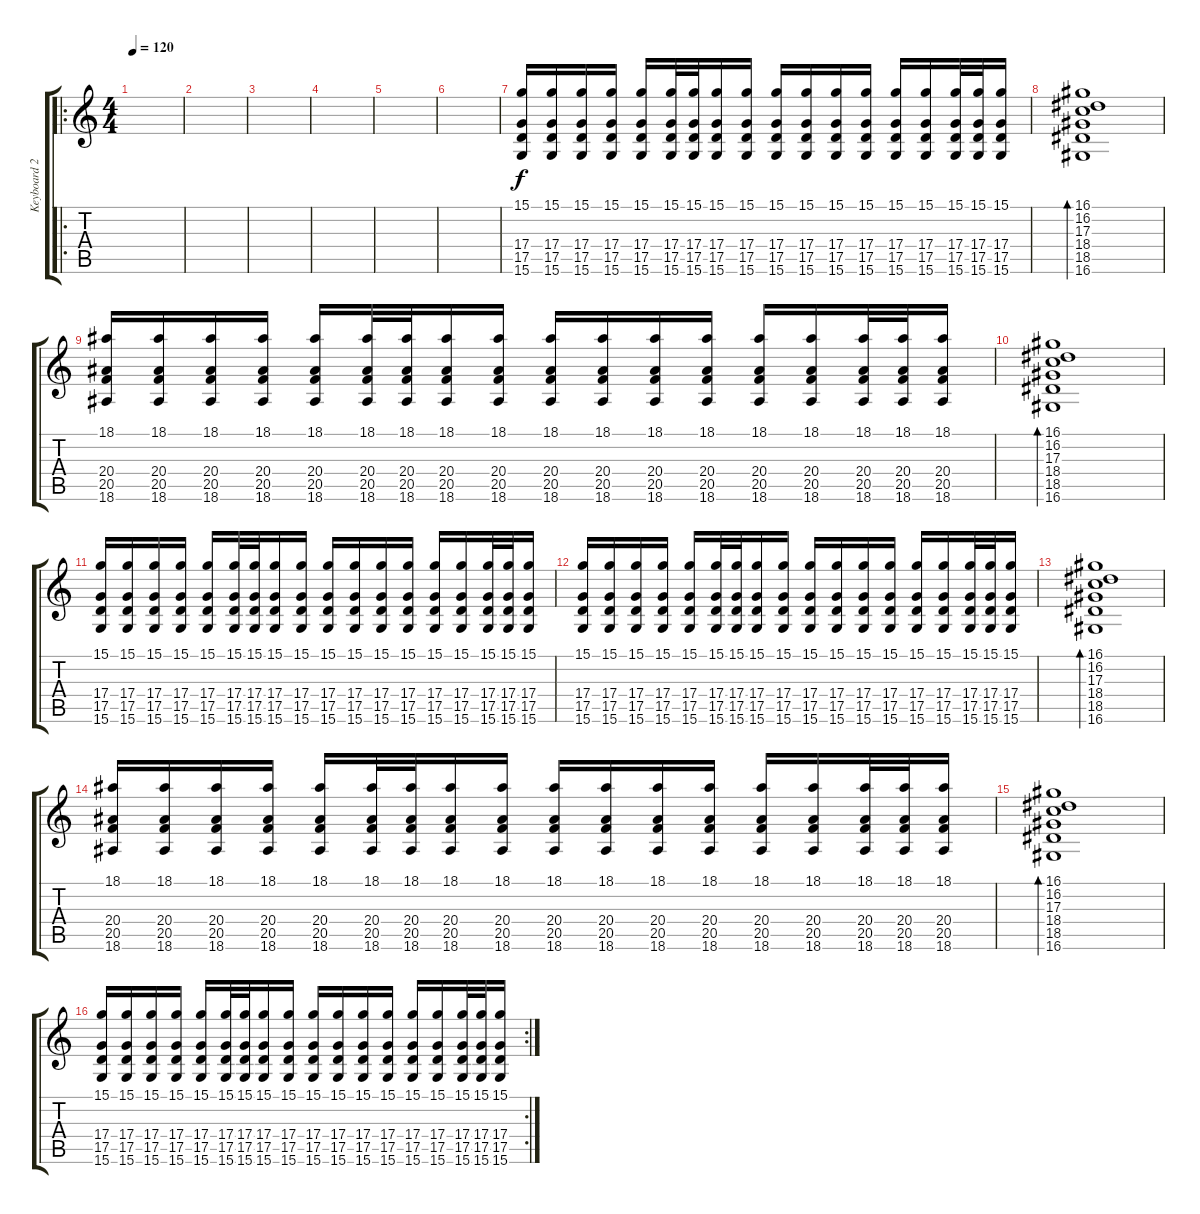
\track ("Keyboard 2" "Keyboard 2") {instrument harpsichord}
\staff {score tabs}
\tuning (E4 B3 G3 D3 A2 E2) {hide}
\ro
\ts (4 4)
\tempo 120
\clef g2
\ks c
|
|
|
|
|
|
(15.1 17.4 17.5 15.6).16 (15.1 17.4 17.5 15.6).16 (15.1 17.4 17.5 15.6).16 (15.1 17.4 17.5 15.6).16 (15.1 17.4 17.5 15.6).16 (15.1 17.4 17.5 15.6).32 (15.1 17.4 17.5 15.6).32 (15.1 17.4 17.5 15.6).16 (15.1 17.4 17.5 15.6).16 (15.1 17.4 17.5 15.6).16 (15.1 17.4 17.5 15.6).16 (15.1 17.4 17.5 15.6).16 (15.1 17.4 17.5 15.6).16 (15.1 17.4 17.5 15.6).16 (15.1 17.4 17.5 15.6).16 (15.1 17.4 17.5 15.6).32 (15.1 17.4 17.5 15.6).32 (15.1 17.4 17.5 15.6).16 |
(16.1 16.2 17.3 18.4 18.5 16.6).1{bd 480} |
(18.1 20.4 20.5 18.6).16 (18.1 20.4 20.5 18.6).16 (18.1 20.4 20.5 18.6).16 (18.1 20.4 20.5 18.6).16 (18.1 20.4 20.5 18.6).16 (18.1 20.4 20.5 18.6).32 (18.1 20.4 20.5 18.6).32 (18.1 20.4 20.5 18.6).16 (18.1 20.4 20.5 18.6).16 (18.1 20.4 20.5 18.6).16 (18.1 20.4 20.5 18.6).16 (18.1 20.4 20.5 18.6).16 (18.1 20.4 20.5 18.6).16 (18.1 20.4 20.5 18.6).16 (18.1 20.4 20.5 18.6).16 (18.1 20.4 20.5 18.6).32 (18.1 20.4 20.5 18.6).32 (18.1 20.4 20.5 18.6).16 |
(16.1 16.2 17.3 18.4 18.5 16.6).1{bd 480} |
(15.1 17.4 17.5 15.6).16 (15.1 17.4 17.5 15.6).16 (15.1 17.4 17.5 15.6).16 (15.1 17.4 17.5 15.6).16 (15.1 17.4 17.5 15.6).16 (15.1 17.4 17.5 15.6).32 (15.1 17.4 17.5 15.6).32 (15.1 17.4 17.5 15.6).16 (15.1 17.4 17.5 15.6).16 (15.1 17.4 17.5 15.6).16 (15.1 17.4 17.5 15.6).16 (15.1 17.4 17.5 15.6).16 (15.1 17.4 17.5 15.6).16 (15.1 17.4 17.5 15.6).16 (15.1 17.4 17.5 15.6).16 (15.1 17.4 17.5 15.6).32 (15.1 17.4 17.5 15.6).32 (15.1 17.4 17.5 15.6).16 |
(15.1 17.4 17.5 15.6).16 (15.1 17.4 17.5 15.6).16 (15.1 17.4 17.5 15.6).16 (15.1 17.4 17.5 15.6).16 (15.1 17.4 17.5 15.6).16 (15.1 17.4 17.5 15.6).32 (15.1 17.4 17.5 15.6).32 (15.1 17.4 17.5 15.6).16 (15.1 17.4 17.5 15.6).16 (15.1 17.4 17.5 15.6).16 (15.1 17.4 17.5 15.6).16 (15.1 17.4 17.5 15.6).16 (15.1 17.4 17.5 15.6).16 (15.1 17.4 17.5 15.6).16 (15.1 17.4 17.5 15.6).16 (15.1 17.4 17.5 15.6).32 (15.1 17.4 17.5 15.6).32 (15.1 17.4 17.5 15.6).16 |
(16.1 16.2 17.3 18.4 18.5 16.6).1{bd 480} |
(18.1 20.4 20.5 18.6).16 (18.1 20.4 20.5 18.6).16 (18.1 20.4 20.5 18.6).16 (18.1 20.4 20.5 18.6).16 (18.1 20.4 20.5 18.6).16 (18.1 20.4 20.5 18.6).32 (18.1 20.4 20.5 18.6).32 (18.1 20.4 20.5 18.6).16 (18.1 20.4 20.5 18.6).16 (18.1 20.4 20.5 18.6).16 (18.1 20.4 20.5 18.6).16 (18.1 20.4 20.5 18.6).16 (18.1 20.4 20.5 18.6).16 (18.1 20.4 20.5 18.6).16 (18.1 20.4 20.5 18.6).16 (18.1 20.4 20.5 18.6).32 (18.1 20.4 20.5 18.6).32 (18.1 20.4 20.5 18.6).16 |
(16.1 16.2 17.3 18.4 18.5 16.6).1{bd 480} |
\rc 2
(15.1 17.4 17.5 15.6).16 (15.1 17.4 17.5 15.6).16 (15.1 17.4 17.5 15.6).16 (15.1 17.4 17.5 15.6).16 (15.1 17.4 17.5 15.6).16 (15.1 17.4 17.5 15.6).32 (15.1 17.4 17.5 15.6).32 (15.1 17.4 17.5 15.6).16 (15.1 17.4 17.5 15.6).16 (15.1 17.4 17.5 15.6).16 (15.1 17.4 17.5 15.6).16 (15.1 17.4 17.5 15.6).16 (15.1 17.4 17.5 15.6).16 (15.1 17.4 17.5 15.6).16 (15.1 17.4 17.5 15.6).16 (15.1 17.4 17.5 15.6).32 (15.1 17.4 17.5 15.6).32 (15.1 17.4 17.5 15.6).16
